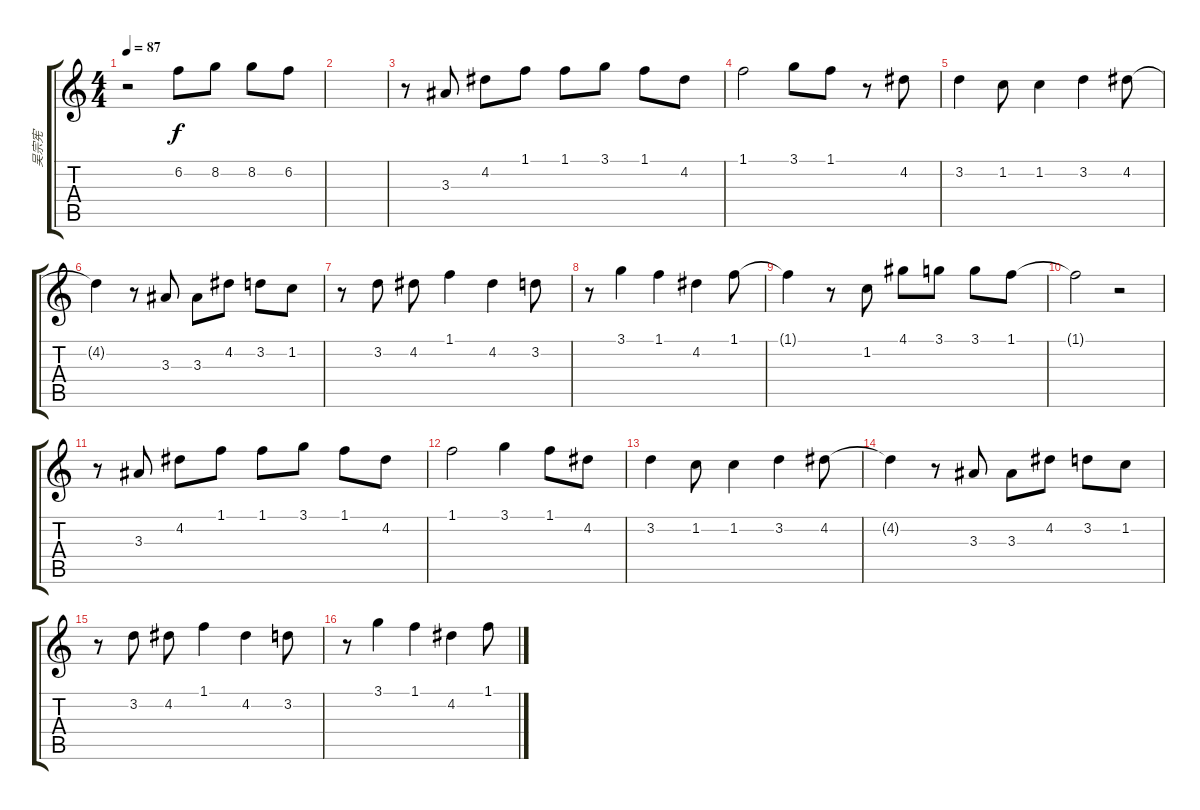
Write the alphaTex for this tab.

\track ("吴宗宪" "吴宗宪") {instrument distortionguitar}
\staff {score tabs}
\tuning (E4 B3 G3 D3 A2 E2) {hide}
\ts (4 4)
\tempo 87
\clef g2
\ks c
r.2{dy f} 6.2{t}.8 8.2.8 8.2.8 6.2.8 |
|
r.8 3.3.8 4.2.8 1.1.8 1.1.8 3.1.8 1.1.8 4.2.8 |
1.1.2 3.1.8 1.1.8 r.8 4.2.8 |
3.2.4 1.2.8 1.2.4 3.2.4 4.2.8 |
4.2{t}.4 r.8 3.3.8 3.3.8 4.2.8 3.2.8 1.2.8 |
r.8 3.2.8 4.2.8 1.1.4 4.2.4 3.2.8 |
r.8 3.1.4 1.1.4 4.2.4 1.1.8 |
1.1{t}.4 r.8 1.2.8 4.1.8 3.1.8 3.1.8 1.1.8 |
1.1{t}.2 r.2 |
r.8 3.3.8 4.2.8 1.1.8 1.1.8 3.1.8 1.1.8 4.2.8 |
1.1.2 3.1.4 1.1.8 4.2.8 |
3.2.4 1.2.8 1.2.4 3.2.4 4.2.8 |
4.2{t}.4 r.8 3.3.8 3.3.8 4.2.8 3.2.8 1.2.8 |
r.8 3.2.8 4.2.8 1.1.4 4.2.4 3.2.8 |
r.8 3.1.4 1.1.4 4.2.4 1.1.8
